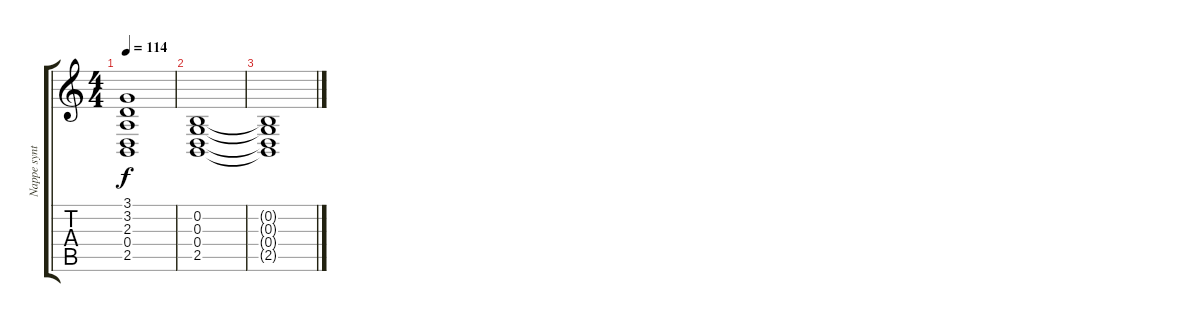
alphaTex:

\track ("Nappe synthé" "Nappe synt") {instrument stringensemble2}
\staff {score tabs}
\tuning (E4 B3 G3 D3 A2 E2) {hide}
\ts (4 4)
\tempo 114
\clef g2
\ks c
(3.1{t} 3.2{t} 2.3{t} 0.4{t} 2.5{t}).1{dy f} |
(0.2 0.3 0.4 2.5).1{volume 0} |
(0.2{t} 0.3{t} 0.4{t} 2.5{t}).1
